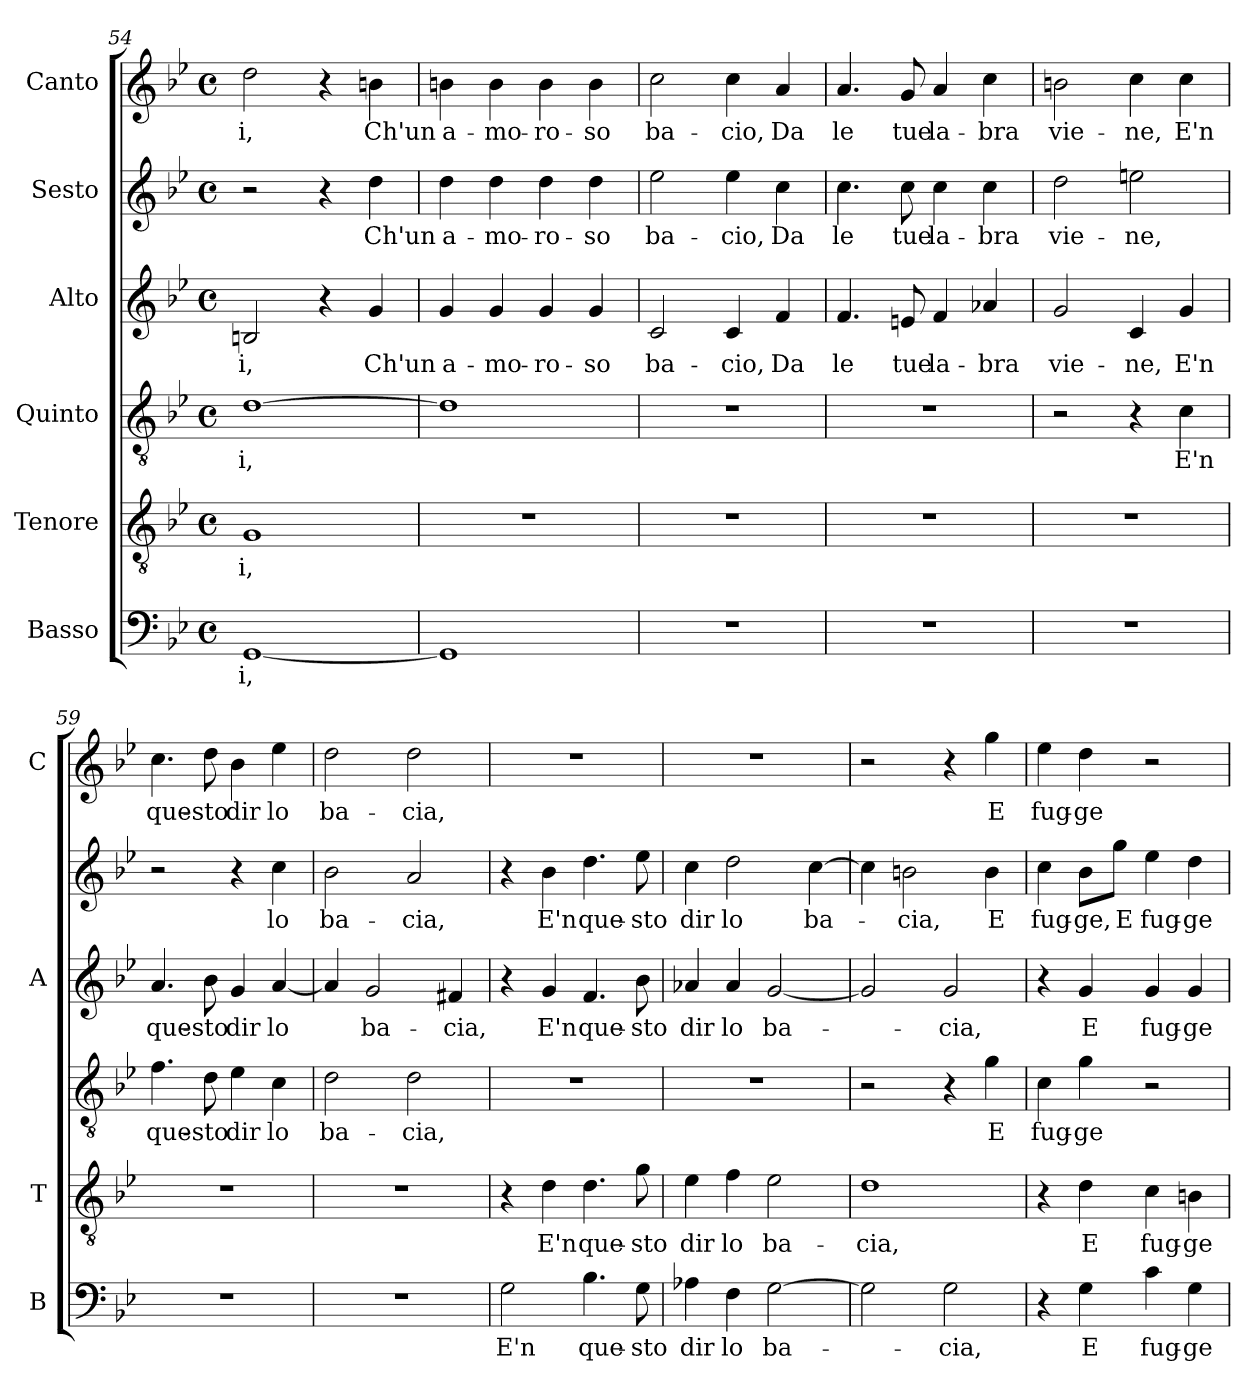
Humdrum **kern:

**kern	**text	**kern	**text	**kern	**text	**kern	**text	**kern	**text	**kern	**text
*part6	*part6	*part5	*part5	*part4	*part4	*part3	*part3	*part2	*part2	*part1	*part1
*staff6	*staff6	*staff5	*staff5	*staff4	*staff4	*staff3	*staff3	*staff2	*staff2	*staff1	*staff1
*I"Basso	*	*I"Tenore	*	*I"Quinto	*	*I"Alto	*	*I"Sesto	*	*I"Canto	*
*I'B	*	*I'T	*	*	*	*I'A	*	*	*	*I'C	*
*clefF4	*	*clefGv2	*	*clefGv2	*	*clefG2	*	*clefG2	*	*clefG2	*
*k[b-e-]	*	*k[b-e-]	*	*k[b-e-]	*	*k[b-e-]	*	*k[b-e-]	*	*k[b-e-]	*
*B-:	*	*B-:	*	*B-:	*	*B-:	*	*B-:	*	*B-:	*
*M4/4	*	*M4/4	*	*M4/4	*	*M4/4	*	*M4/4	*	*M4/4	*
*met(c)	*	*met(c)	*	*met(c)	*	*met(c)	*	*met(c)	*	*met(c)	*
=54	=54	=54	=54	=54	=54	=54	=54	=54	=54	=54	=54
!	!LO:LY:b	!	!LO:LY:b	!	!LO:LY:b	!	!LO:LY:b	!	!	!	!LO:LY:b
[1GG	-i,	1G	-i,	[1d	-i,	2Bn/	-i,	2r	.	2dd\	-i,
.	.	.	.	.	.	4r	.	4r	.	4r	.
!	!	!	!	!	!	!	!LO:LY:b	!	!LO:LY:b	!	!LO:LY:b
.	.	.	.	.	.	4g/	Ch'un	4dd\	Ch'un	4bn\	Ch'un
=55	=55	=55	=55	=55	=55	=55	=55	=55	=55	=55	=55
!	!	!	!	!	!	!	!LO:LY:b	!	!LO:LY:b	!	!LO:LY:b
1GG]	.	1r	.	1d]	.	4g/	a-	4dd\	a-	4bn\	a-
!	!	!	!	!	!	!	!LO:LY:b	!	!LO:LY:b	!	!LO:LY:b
.	.	.	.	.	.	4g/	-mo-	4dd\	-mo-	4b\	-mo-
!	!	!	!	!	!	!	!LO:LY:b	!	!LO:LY:b	!	!LO:LY:b
.	.	.	.	.	.	4g/	-ro-	4dd\	-ro-	4b\	-ro-
!	!	!	!	!	!	!	!LO:LY:b	!	!LO:LY:b	!	!LO:LY:b
.	.	.	.	.	.	4g/	-so	4dd\	-so	4b\	-so
=56	=56	=56	=56	=56	=56	=56	=56	=56	=56	=56	=56
!	!	!	!	!	!	!	!LO:LY:b	!	!LO:LY:b	!	!LO:LY:b
1r	.	1r	.	1r	.	2c/	ba-	2ee-\	ba-	2cc\	ba-
!	!	!	!	!	!	!	!LO:LY:b	!	!LO:LY:b	!	!LO:LY:b
.	.	.	.	.	.	4c/	-cio,	4ee-\	-cio,	4cc\	-cio,
!	!	!	!	!	!	!	!LO:LY:b	!	!LO:LY:b	!	!LO:LY:b
.	.	.	.	.	.	4f/	Da	4cc\	Da	4a/	Da
=57	=57	=57	=57	=57	=57	=57	=57	=57	=57	=57	=57
!	!	!	!	!	!	!	!LO:LY:b	!	!LO:LY:b	!	!LO:LY:b
1r	.	1r	.	1r	.	4.f/	le	4.cc\	le	4.a/	le
!	!	!	!	!	!	!	!LO:LY:b	!	!LO:LY:b	!	!LO:LY:b
.	.	.	.	.	.	8en/	tue	8cc\	tue	8g/	tue
!	!	!	!	!	!	!	!LO:LY:b	!	!LO:LY:b	!	!LO:LY:b
.	.	.	.	.	.	4f/	la-	4cc\	la-	4a/	la-
!	!	!	!	!	!	!	!LO:LY:b	!	!LO:LY:b	!	!LO:LY:b
.	.	.	.	.	.	4a-X/	-bra	4cc\	-bra	4cc\	-bra
=58	=58	=58	=58	=58	=58	=58	=58	=58	=58	=58	=58
!	!	!	!	!	!	!	!LO:LY:b	!	!LO:LY:b	!	!LO:LY:b
1r	.	1r	.	2r	.	2g/	vie-	2dd\	vie-	2bn\	vie-
!	!	!	!	!	!	!	!LO:LY:b	!	!LO:LY:b	!	!LO:LY:b
.	.	.	.	4r	.	4c/	-ne,	2een\	-ne,	4cc\	-ne,
!	!	!	!	!	!LO:LY:b	!	!LO:LY:b	!	!	!	!LO:LY:b
.	.	.	.	4c\	E'n	4g/	E'n	.	.	4cc\	E'n
!!LO:PB:g=z
=59	=59	=59	=59	=59	=59	=59	=59	=59	=59	=59	=59
!	!	!	!	!	!LO:LY:b	!	!LO:LY:b	!	!	!	!LO:LY:b
1r	.	1r	.	4.f\	que-	4.a/	que-	2r	.	4.cc\	que-
!	!	!	!	!	!LO:LY:b	!	!LO:LY:b	!	!	!	!LO:LY:b
.	.	.	.	8d\	-sto	8b-\	-sto	.	.	8dd\	-sto
!	!	!	!	!	!LO:LY:b	!	!LO:LY:b	!	!	!	!LO:LY:b
.	.	.	.	4e-\	dir	4g/	dir	4r	.	4b-\	dir
!	!	!	!	!	!LO:LY:b	!	!LO:LY:b	!	!LO:LY:b	!	!LO:LY:b
.	.	.	.	4c\	lo	[4a/	lo	4cc\	lo	4ee-\	lo
=60	=60	=60	=60	=60	=60	=60	=60	=60	=60	=60	=60
!	!	!	!	!	!LO:LY:b	!	!	!	!LO:LY:b	!	!LO:LY:b
1r	.	1r	.	2d\	ba-	4a/]	.	2b-\	ba-	2dd\	ba-
!	!	!	!	!	!	!	!LO:LY:b	!	!	!	!
.	.	.	.	.	.	2g/	ba-	.	.	.	.
!	!	!	!	!	!LO:LY:b	!	!	!	!LO:LY:b	!	!LO:LY:b
.	.	.	.	2d\	-cia,	.	.	2a/	-cia,	2dd\	-cia,
!	!	!	!	!	!	!	!LO:LY:b	!	!	!	!
.	.	.	.	.	.	4f#X/	-cia,	.	.	.	.
=61	=61	=61	=61	=61	=61	=61	=61	=61	=61	=61	=61
!	!LO:LY:b	!	!	!	!	!	!	!	!	!	!
2G\	E'n	4r	.	1r	.	4r	.	4r	.	1r	.
!	!	!	!LO:LY:b	!	!	!	!LO:LY:b	!	!LO:LY:b	!	!
.	.	4d\	E'n	.	.	4g/	E'n	4b-\	E'n	.	.
!	!LO:LY:b	!	!LO:LY:b	!	!	!	!LO:LY:b	!	!LO:LY:b	!	!
4.B-\	que-	4.d\	que-	.	.	4.f/	que-	4.dd\	que-	.	.
!	!LO:LY:b	!	!LO:LY:b	!	!	!	!LO:LY:b	!	!LO:LY:b	!	!
8G\	-sto	8g\	-sto	.	.	8b-\	-sto	8ee-\	-sto	.	.
=62	=62	=62	=62	=62	=62	=62	=62	=62	=62	=62	=62
!	!LO:LY:b	!	!LO:LY:b	!	!	!	!LO:LY:b	!	!LO:LY:b	!	!
4A-X\	dir	4e-\	dir	1r	.	4a-X/	dir	4cc\	dir	1r	.
!	!LO:LY:b	!	!LO:LY:b	!	!	!	!LO:LY:b	!	!LO:LY:b	!	!
4F\	lo	4f\	lo	.	.	4a-/	lo	2dd\	lo	.	.
!	!LO:LY:b	!	!LO:LY:b	!	!	!	!LO:LY:b	!	!	!	!
[2G\	ba-	2e-\	ba-	.	.	[2g/	ba-	.	.	.	.
!	!	!	!	!	!	!	!	!	!LO:LY:b	!	!
.	.	.	.	.	.	.	.	[4cc\	ba-	.	.
=63	=63	=63	=63	=63	=63	=63	=63	=63	=63	=63	=63
!	!	!	!LO:LY:b	!	!	!	!	!	!	!	!
2G\]	.	1d	-cia,	2r	.	2g/]	.	4cc\]	.	2r	.
!	!	!	!	!	!	!	!	!	!LO:LY:b	!	!
.	.	.	.	.	.	.	.	2bn\	-cia,	.	.
!	!LO:LY:b	!	!	!	!	!	!LO:LY:b	!	!	!	!
2G\	-cia,	.	.	4r	.	2g/	-cia,	.	.	4r	.
!	!	!	!	!	!LO:LY:b	!	!	!	!LO:LY:b	!	!LO:LY:b
.	.	.	.	4g\	E	.	.	4b\	E	4gg\	E
=64	=64	=64	=64	=64	=64	=64	=64	=64	=64	=64	=64
!	!	!	!	!	!LO:LY:b	!	!	!	!LO:LY:b	!	!LO:LY:b
4r	.	4r	.	4c\	fug-	4r	.	4cc\	fug-	4ee-\	fug-
!	!LO:LY:b	!	!LO:LY:b	!	!LO:LY:b	!	!LO:LY:b	!	!LO:LY:b	!	!LO:LY:b
4G\	E	4d\	E	4g\	-ge	4g/	E	8b-\L	-ge,	4dd\	-ge
!	!	!	!	!	!	!	!	!	!LO:LY:b	!	!
.	.	.	.	.	.	.	.	8gg\J	E	.	.
!	!LO:LY:b	!	!LO:LY:b	!	!	!	!LO:LY:b	!	!LO:LY:b	!	!
4c\	fug-	4c\	fug-	2r	.	4g/	fug-	4ee-\	fug-	2r	.
!	!LO:LY:b	!	!LO:LY:b	!	!	!	!LO:LY:b	!	!LO:LY:b	!	!
4G\	-ge	4Bn\	-ge	.	.	4g/	-ge	4dd\	-ge	.	.
=	=	=	=	=	=	=	=	=	=	=	=
*-	*-	*-	*-	*-	*-	*-	*-	*-	*-	*-	*-
